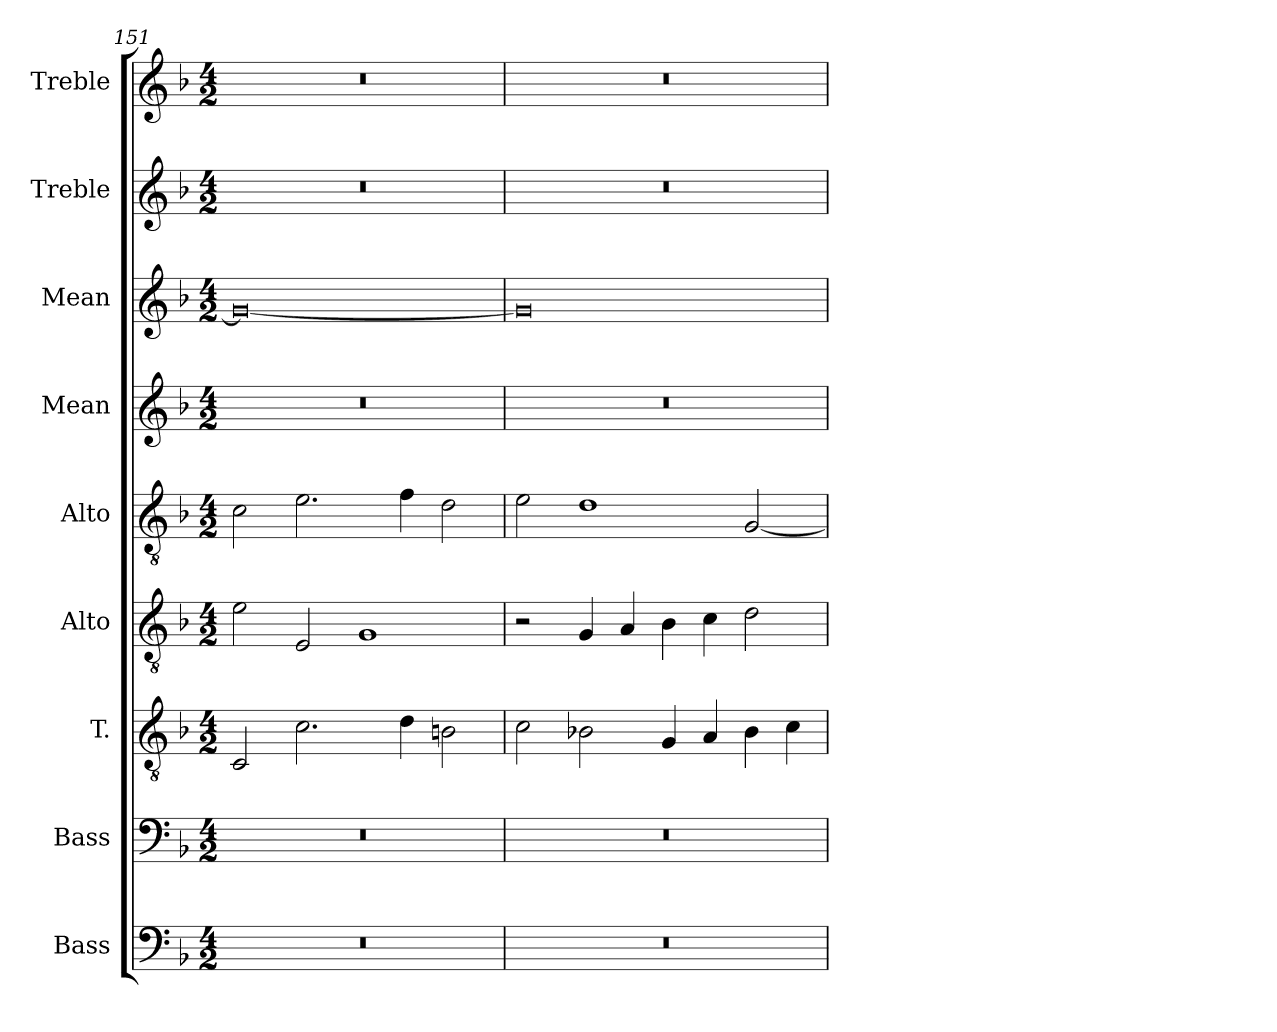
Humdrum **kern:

**kern	**kern	**kern	**kern	**kern	**kern	**kern	**kern	**kern
*part9	*part8	*part7	*part6	*part5	*part4	*part3	*part2	*part1
*staff9	*staff8	*staff7	*staff6	*staff5	*staff4	*staff3	*staff2	*staff1
*I"Bass	*I"Bass	*I"T.	*I"Alto	*I"Alto	*I"Mean	*I"Mean	*I"Treble	*I"Treble
*I'B.	*I'B.	*I'T.	*I'A2.	*I'A1.	*I'M.	*I'M.	*I'Tr.	*I'Tr.
*clefF4	*clefF4	*clefGv2	*clefGv2	*clefGv2	*clefG2	*clefG2	*clefG2	*clefG2
*	*	*ITrd7c12	*ITrd7c12	*ITrd7c12	*	*	*	*
*k[b-]	*k[b-]	*k[b-]	*k[b-]	*k[b-]	*k[b-]	*k[b-]	*k[b-]	*k[b-]
*F:	*F:	*F:	*F:	*F:	*F:	*F:	*F:	*F:
*M4/2	*M4/2	*M4/2	*M4/2	*M4/2	*M4/2	*M4/2	*M4/2	*M4/2
=151	=151	=151	=151	=151	=151	=151	=151	=151
!LO:N:vis=1	!LO:N:vis=1	!	!	!	!LO:N:vis=1	!	!LO:N:vis=1	!LO:N:vis=1
0r	0r	2CCi/	2Ei\	2Ci\	0r	0gi_<	0r	0r
.	.	2.Ci\	2EEi/	2.Ei\	.	.	.	.
.	.	.	1GGi	.	.	.	.	.
.	.	4Di\	.	4Fi\	.	.	.	.
.	.	2BBni\	.	2Di\	.	.	.	.
=152	=152	=152	=152	=152	=152	=152	=152	=152
!LO:N:vis=1	!LO:N:vis=1	!	!	!	!LO:N:vis=1	!	!LO:N:vis=1	!LO:N:vis=1
0r	0r	2Ci\	2r	2Ei\	0r	0gi]	0r	0r
.	.	2BB-Xi\	4GGi/	1Di	.	.	.	.
.	.	.	4AAi/	.	.	.	.	.
.	.	4GGi/	4BB-i\	.	.	.	.	.
.	.	4AAi/	4Ci\	.	.	.	.	.
.	.	4BB-i\	2Di\	[<2GGi/	.	.	.	.
.	.	4Ci\	.	.	.	.	.	.
=	=	=	=	=	=	=	=	=
*-	*-	*-	*-	*-	*-	*-	*-	*-
